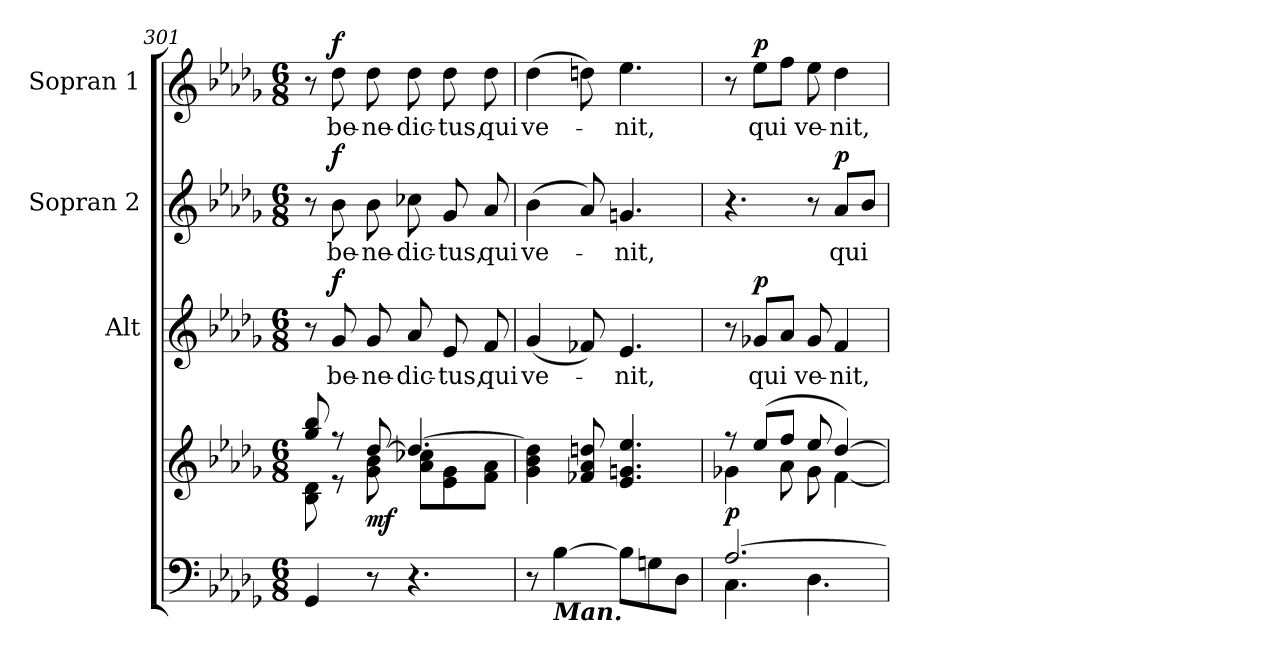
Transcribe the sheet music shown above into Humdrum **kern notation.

**kern	**kern	**dynam	**kern	**text	**dynam	**kern	**text	**dynam	**kern	**text	**dynam
*part4	*part4	*part4	*part3	*part3	*part3	*part2	*part2	*part2	*part1	*part1	*part1
*staff5	*staff4	*staff4/5	*staff3	*staff3	*staff3	*staff2	*staff2	*staff2	*staff1	*staff1	*staff1
*	*	*	*I"Alt	*	*	*I"Sopran 2	*	*	*I"Sopran 1	*	*
*	*	*	*I'A.	*	*	*I'S. 2	*	*	*I'S. 1	*	*
!!LO:LB:g=z
*clefF4	*clefG2	*	*clefG2	*	*	*clefG2	*	*	*clefG2	*	*
*k[b-e-a-d-g-]	*k[b-e-a-d-g-]	*	*k[b-e-a-d-g-]	*	*	*k[b-e-a-d-g-]	*	*	*k[b-e-a-d-g-]	*	*
*D-:	*D-:	*	*D-:	*	*	*D-:	*	*	*D-:	*	*
*M6/8	*M6/8	*	*M6/8	*	*	*M6/8	*	*	*M6/8	*	*
=301	=301	=301	=301	=301	=301	=301	=301	=301	=301	=301	=301
*	*^	*	*	*	*	*	*	*	*	*	*
4GG-/	8gg-/ 8bb-/	8B-\ 8d-\	.	8r	.	.	8r	.	.	8r	.	.
!	!	!	!	!	!LO:LY:b	!LO:DY:a	!	!LO:LY:b	!LO:DY:a	!	!LO:LY:b	!LO:DY:a
.	8r	8r	.	8g-/	be-	f	8b-\	be-	f	8dd-\	be-	f
!	!	!	!LO:DY:b	!	!LO:LY:b	!	!	!LO:LY:b	!	!	!LO:LY:b	!
8r	[>8dd-/	8g-\ 8b-\	mf	8g-/	-ne-	.	8b-\	-ne-	.	8dd-\	-ne-	.
!	!	!	!	!	!LO:LY:b	!	!	!LO:LY:b	!	!	!LO:LY:b	!
4.r	4.dd-/_	8a-\ 8cc-X\L	.	8a-/	-dic-	.	8cc-X\	-dic-	.	8dd-\	-dic-	.
!	!	!	!	!	!LO:LY:b	!	!	!LO:LY:b	!	!	!LO:LY:b	!
.	.	8e-\ 8g-\	.	8e-/	-tus,	.	8g-/	-tus,	.	8dd-\	-tus,	.
!	!	!	!	!	!LO:LY:b	!	!	!LO:LY:b	!	!	!LO:LY:b	!
.	.	8f\ 8a-\J	.	8f/	qui	.	8a-/	qui	.	8dd-\	qui	.
=302	=302	=302	=302	=302	=302	=302	=302	=302	=302	=302	=302	=302
!	!	!	!	!	!LO:LY:b	!	!	!LO:LY:b	!	!	!LO:LY:b	!
*	*v	*v	*	*	*	*	*	*	*	*	*	*
8r	4g-\ 4b-\ 4dd-\]	.	(<4g-/	ve-	.	(>4b-\	ve-	.	(>4dd-\	ve-	.
!LO:TX:b:Bi:t=Man.	!	!	!	!	!	!	!	!	!	!	!
[4B-\	.	.	.	.	.	.	.	.	.	.	.
.	8f-X/ 8a-/ 8ddn/	.	8f-X/)	.	.	8a-/)	.	.	8ddn\)	.	.
!	!	!	!	!LO:LY:b	!	!	!LO:LY:b	!	!	!LO:LY:b	!
8B-\L]	4.e-/ 4.gn/ 4.ee-/	.	4.e-/	-nit,	.	4.gn/	-nit,	.	4.ee-\	-nit,	.
8Gn\	.	.	.	.	.	.	.	.	.	.	.
8D-\J	.	.	.	.	.	.	.	.	.	.	.
=303	=303	=303	=303	=303	=303	=303	=303	=303	=303	=303	=303
*^	*^	*	*	*	*	*	*	*	*	*	*
!	!	!	!	!LO:DY:b	!	!	!	!	!	!	!	!	!
[>2.A-/	4.C\	8ree	4g-X\	p	8r	.	.	4.r	.	.	8r	.	.
!	!	!	!	!	!	!LO:LY:b	!LO:DY:a	!	!	!	!	!LO:LY:b	!LO:DY:a
.	.	(>8ee-/L	.	.	8g-X/L	qui	p	.	.	.	8ee-\L	qui	p
.	.	8ff/J	8a-\	.	8a-/J	.	.	.	.	.	8ff\J	.	.
!	!	!	!	!	!	!LO:LY:b	!	!	!	!	!	!LO:LY:b	!
.	4.D-\	8ee-/	8g-\	.	8g-/	ve-	.	8r	.	.	8ee-\	ve-	.
!	!	!	!	!	!	!LO:LY:b	!	!	!LO:LY:b	!LO:DY:a	!	!LO:LY:b	!
.	.	[>4dd-/)	[<4f\	.	4f/	-nit,	.	8a-/L	qui	p	4dd-\	-nit,	.
.	.	.	.	.	.	.	.	8b-/J	.	.	.	.	.
*v	*v	*	*	*	*	*	*	*	*	*	*	*	*
*	*v	*v	*	*	*	*	*	*	*	*	*	*
=	=	=	=	=	=	=	=	=	=	=	=
*-	*-	*-	*-	*-	*-	*-	*-	*-	*-	*-	*-
